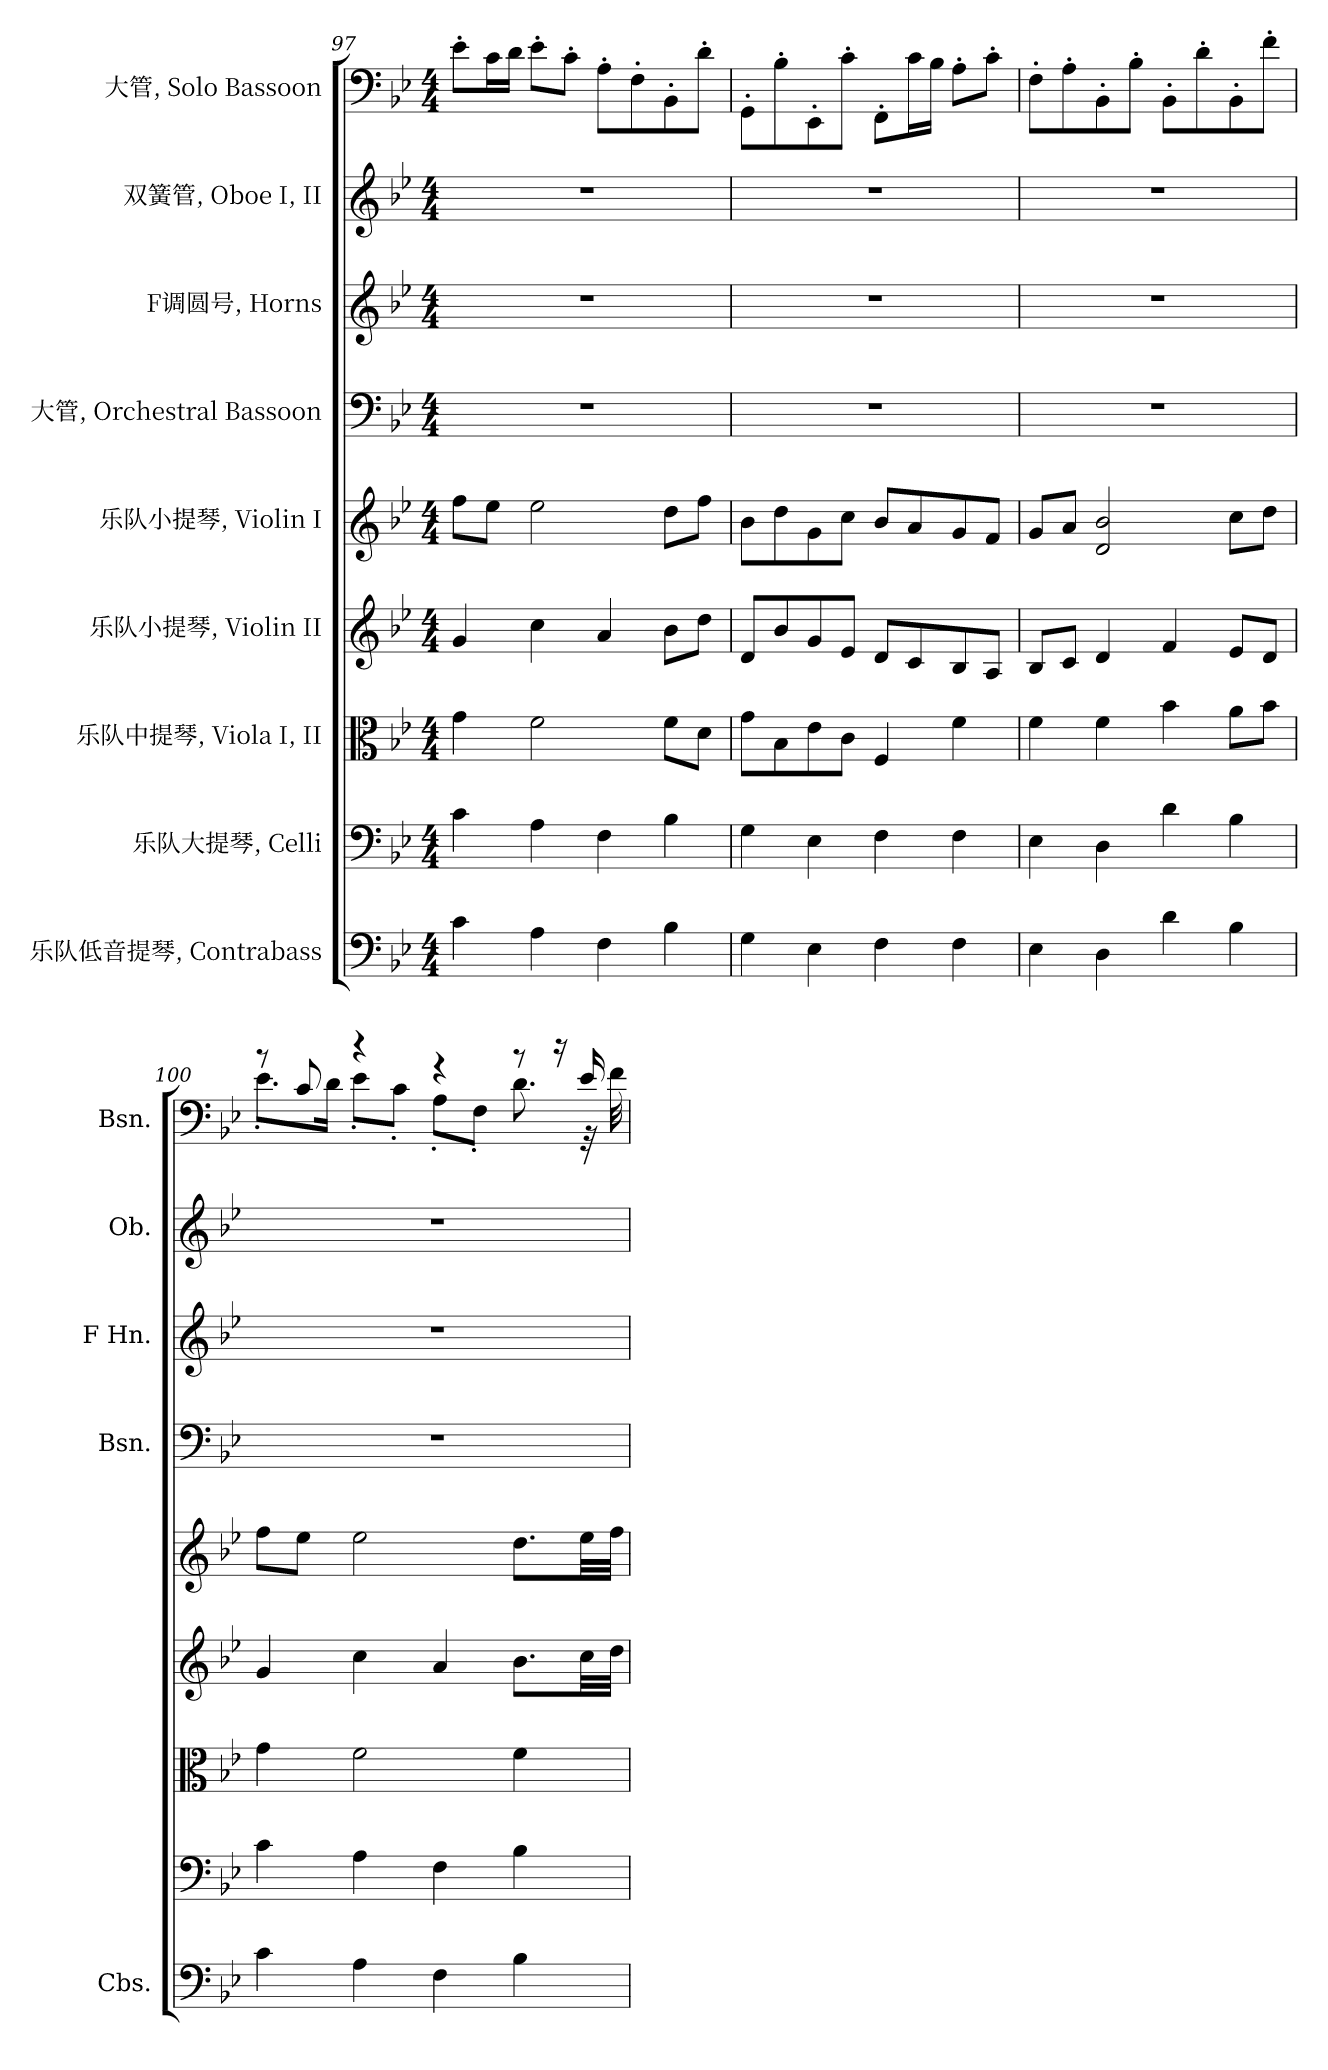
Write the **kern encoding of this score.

**kern	**kern	**kern	**kern	**kern	**kern	**kern	**kern	**kern
*part9	*part8	*part7	*part6	*part5	*part4	*part3	*part2	*part1
*staff9	*staff8	*staff7	*staff6	*staff5	*staff4	*staff3	*staff2	*staff1
*I"乐队低音提琴, Contrabass	*I"乐队大提琴, Celli	*I"乐队中提琴, Viola I, II	*I"乐队小提琴, Violin II	*I"乐队小提琴, Violin I	*I"大管, Orchestral Bassoon	*I"F调圆号, Horns	*I"双簧管, Oboe I, II	*I"大管, Solo Bassoon
*I'Cbs.	*	*	*	*	*I'Bsn.	*I'F Hn.	*I'Ob.	*I'Bsn.
*clefF4	*clefF4	*clefC3	*clefG2	*clefG2	*clefF4	*clefG2	*clefG2	*clefF4
*ITrd7c12	*	*	*	*	*	*ITrd4c7	*	*
*k[b-e-]	*k[b-e-]	*k[b-e-]	*k[b-e-]	*k[b-e-]	*k[b-e-]	*k[b-e-a-]	*k[b-e-]	*k[b-e-]
*M4/4	*M4/4	*M4/4	*M4/4	*M4/4	*M4/4	*M4/4	*M4/4	*M4/4
=97	=97	=97	=97	=97	=97	=97	=97	=97
4C\	4c\	4g\	4g/	8ff\L	1r	1r	1r	8e-'\L
.	.	.	.	8ee-\J	.	.	.	16c\L
.	.	.	.	.	.	.	.	16d\JJ
4AA\	4A\	2f\	4cc\	2ee-\	.	.	.	8e-'\L
.	.	.	.	.	.	.	.	8c'\J
4FF\	4F\	.	4a/	.	.	.	.	8A'\L
.	.	.	.	.	.	.	.	8F'\
4BB-\	4B-\	8f\L	8b-\L	8dd\L	.	.	.	8BB-'\
.	.	8d\J	8dd\J	8ff\J	.	.	.	8d'\J
=98	=98	=98	=98	=98	=98	=98	=98	=98
4GG\	4G\	8g\L	8d/L	8b-\L	1r	1r	1r	8GG'\L
.	.	8B-\	8b-/	8dd\	.	.	.	8B-'\
4EE-\	4E-\	8e-\	8g/	8g\	.	.	.	8EE-'\
.	.	8c\J	8e-/J	8cc\J	.	.	.	8c'\J
4FF\	4F\	4F/	8d/L	8b-/L	.	.	.	8FF'\L
.	.	.	8c/	8a/	.	.	.	16c\L
.	.	.	.	.	.	.	.	16B-\JJ
4FF\	4F\	4f\	8B-/	8g/	.	.	.	8A'\L
.	.	.	8A/J	8f/J	.	.	.	8c'\J
=99	=99	=99	=99	=99	=99	=99	=99	=99
4EE-\	4E-\	4f\	8B-/L	8g/L	1r	1r	1r	8F'\L
.	.	.	8c/J	8a/J	.	.	.	8A'\
4DD\	4D\	4f\	4d/	2d/ 2b-/	.	.	.	8BB-'\
.	.	.	.	.	.	.	.	8B-'\J
4D\	4d\	4b-\	4f/	.	.	.	.	8BB-'\L
.	.	.	.	.	.	.	.	8d'\
4BB-\	4B-\	8a\L	8e-/L	8cc\L	.	.	.	8BB-'\
.	.	8b-\J	8d/J	8dd\J	.	.	.	8f'\J
!!LO:PB:g=z
=100	=100	=100	=100	=100	=100	=100	=100	=100
*	*	*	*	*	*	*	*	*^
4C\	4c\	4g\	4g/	8ff\L	1r	1r	1r	8r	8.e-'\L
.	.	.	.	8ee-\J	.	.	.	8c/	.
.	.	.	.	.	.	.	.	.	16d\Jk
4AA\	4A\	2f\	4cc\	2ee-\	.	.	.	4r	8e-'\L
.	.	.	.	.	.	.	.	.	8c'\J
4FF\	4F\	.	4a/	.	.	.	.	4r	8A'\L
.	.	.	.	.	.	.	.	.	8F'\J
4BB-\	4B-\	4f\	8.b-\L	8.dd\L	.	.	.	8r	8.d\
.	.	.	.	.	.	.	.	16r	.
.	.	.	32cc\LL	32ee-\LL	.	.	.	16e-/	32r
.	.	.	32dd\JJJ	32ff\JJJ	.	.	.	.	32f\
*	*	*	*	*	*	*	*	*v	*v
=	=	=	=	=	=	=	=	=
*-	*-	*-	*-	*-	*-	*-	*-	*-
